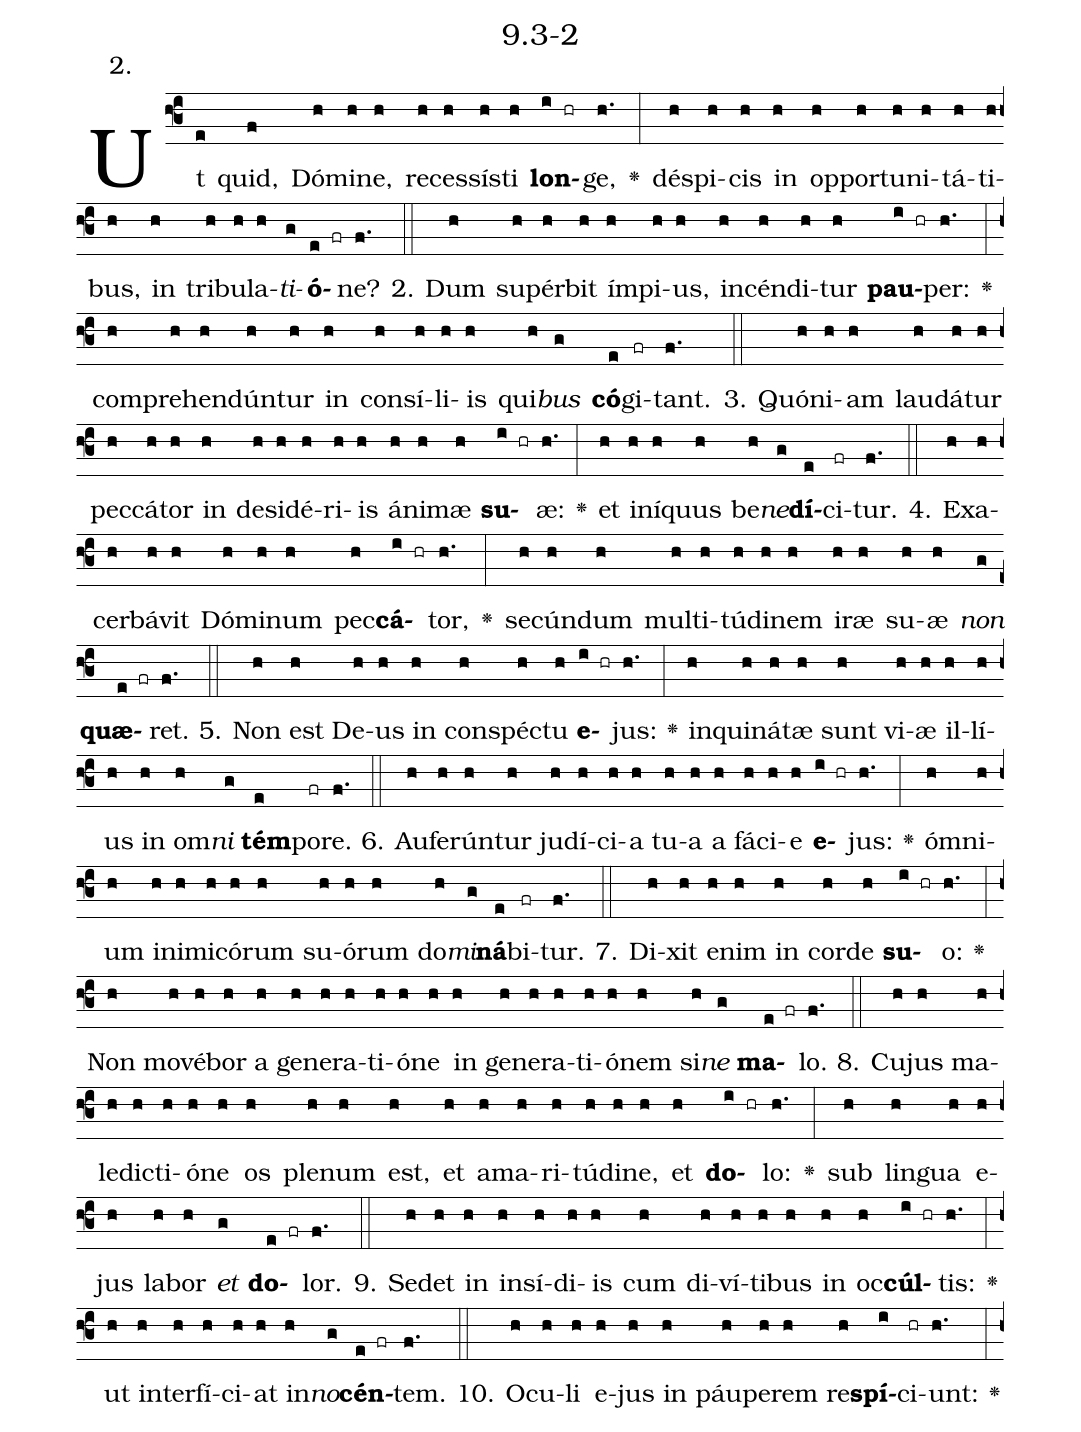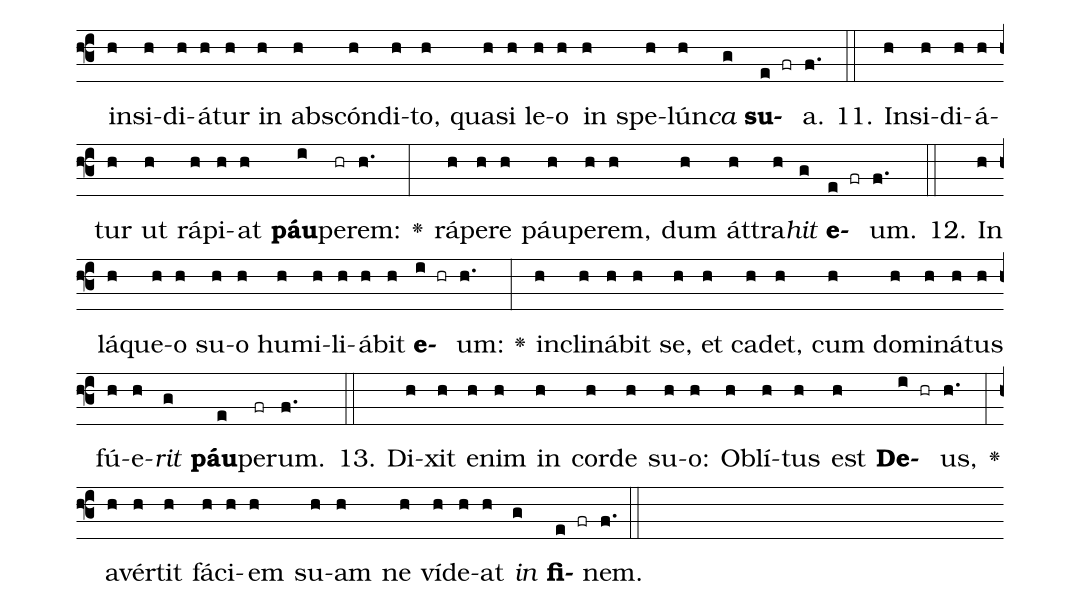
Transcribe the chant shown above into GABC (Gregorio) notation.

name: 9.3-2;
annotation: 2.;
%%
(f3)Ut(e) quid,(f) Dó(h)mi(h)ne,(h) re(h)ces(h)sís(h)ti(h) <b>lon</b>(i hr)ge,(h.) <v>\greheightstar</v>(:) dé(h)spi(h)cis(h) in(h) op(h)por(h)tu(h)ni(h)tá(h)ti(h)bus,(h) in(h) tri(h)bu(h)la(h)<i>ti</i>(g)<b>ó</b>(e fr)ne?(f.) (::)
2. Dum(h) su(h)pér(h)bit(h) ím(h)pi(h)us,(h) in(h)cén(h)di(h)tur(h) <b>pau</b>(i hr)per:(h.) <v>\greheightstar</v>(:) com(h)pre(h)hen(h)dún(h)tur(h) in(h) con(h)sí(h)li(h)is(h) qui(h)<i>bus</i>(g) <b>có</b>(e)gi(fr)tant.(f.) (::)
3. Quón(h)i(h)am(h) lau(h)dá(h)tur(h) pec(h)cá(h)tor(h) in(h) de(h)si(h)dé(h)ri(h)is(h) á(h)ni(h)mæ(h) <b>su</b>(i hr)æ:(h.) <v>\greheightstar</v>(:) et(h) in(h)í(h)quus(h) be(h)<i>ne</i>(g)<b>dí</b>(e)ci(fr)tur.(f.) (::)
4. Ex(h)a(h)cer(h)bá(h)vit(h) Dó(h)mi(h)num(h) pec(h)<b>cá</b>(i hr)tor,(h.) <v>\greheightstar</v>(:) se(h)cún(h)dum(h) mul(h)ti(h)tú(h)di(h)nem(h) i(h)ræ(h) su(h)æ(h) <i>non</i>(g) <b>quæ</b>(e fr)ret.(f.) (::)
5. Non(h) est(h) De(h)us(h) in(h) con(h)spéc(h)tu(h) <b>e</b>(i hr)jus:(h.) <v>\greheightstar</v>(:) in(h)qui(h)ná(h)tæ(h) sunt(h) vi(h)æ(h) il(h)lí(h)us(h) in(h) om(h)<i>ni</i>(g) <b>tém</b>(e)po(fr)re.(f.) (::)
6. Au(h)fe(h)rún(h)tur(h) ju(h)dí(h)ci(h)a(h) tu(h)a(h) a(h) fá(h)ci(h)e(h) <b>e</b>(i hr)jus:(h.) <v>\greheightstar</v>(:) óm(h)ni(h)um(h) in(h)i(h)mi(h)có(h)rum(h) su(h)ó(h)rum(h) do(h)<i>mi</i>(g)<b>ná</b>(e)bi(fr)tur.(f.) (::)
7. Di(h)xit(h) e(h)nim(h) in(h) cor(h)de(h) <b>su</b>(i hr)o:(h.) <v>\greheightstar</v>(:) Non(h) mo(h)vé(h)bor(h) a(h) ge(h)ne(h)ra(h)ti(h)ó(h)ne(h) in(h) ge(h)ne(h)ra(h)ti(h)ó(h)nem(h) si(h)<i>ne</i>(g) <b>ma</b>(e fr)lo.(f.) (::)
8. Cu(h)jus(h) ma(h)le(h)dic(h)ti(h)ó(h)ne(h) os(h) ple(h)num(h) est,(h) et(h) a(h)ma(h)ri(h)tú(h)di(h)ne,(h) et(h) <b>do</b>(i hr)lo:(h.) <v>\greheightstar</v>(:) sub(h) lin(h)gua(h) e(h)jus(h) la(h)bor(h) <i>et</i>(g) <b>do</b>(e fr)lor.(f.) (::)
9. Se(h)det(h) in(h) in(h)sí(h)di(h)is(h) cum(h) di(h)ví(h)ti(h)bus(h) in(h) oc(h)<b>cúl</b>(i hr)tis:(h.) <v>\greheightstar</v>(:) ut(h) in(h)ter(h)fí(h)ci(h)at(h) in(h)<i>no</i>(g)<b>cén</b>(e fr)tem.(f.) (::)
10. O(h)cu(h)li(h) e(h)jus(h) in(h) páu(h)pe(h)rem(h) re(h)<b>spí</b>(i)ci(hr)unt:(h.) <v>\greheightstar</v>(:) in(h)si(h)di(h)á(h)tur(h) in(h) abs(h)cón(h)di(h)to,(h) qua(h)si(h) le(h)o(h) in(h) spe(h)lún(h)<i>ca</i>(g) <b>su</b>(e fr)a.(f.) (::)
11. In(h)si(h)di(h)á(h)tur(h) ut(h) rá(h)pi(h)at(h) <b>páu</b>(i)pe(hr)rem:(h.) <v>\greheightstar</v>(:) rá(h)pe(h)re(h) páu(h)pe(h)rem,(h) dum(h) át(h)tra(h)<i>hit</i>(g) <b>e</b>(e fr)um.(f.) (::)
12. In(h) lá(h)que(h)o(h) su(h)o(h) hu(h)mi(h)li(h)á(h)bit(h) <b>e</b>(i hr)um:(h.) <v>\greheightstar</v>(:) in(h)cli(h)ná(h)bit(h) se,(h) et(h) ca(h)det,(h) cum(h) do(h)mi(h)ná(h)tus(h) fú(h)e(h)<i>rit</i>(g) <b>páu</b>(e)pe(fr)rum.(f.) (::)
13. Di(h)xit(h) e(h)nim(h) in(h) cor(h)de(h) su(h)o:(h) Ob(h)lí(h)tus(h) est(h) <b>De</b>(i hr)us,(h.) <v>\greheightstar</v>(:) a(h)vér(h)tit(h) fá(h)ci(h)em(h) su(h)am(h) ne(h) ví(h)de(h)at(h) <i>in</i>(g) <b>fi</b>(e fr)nem.(f.) (::)
